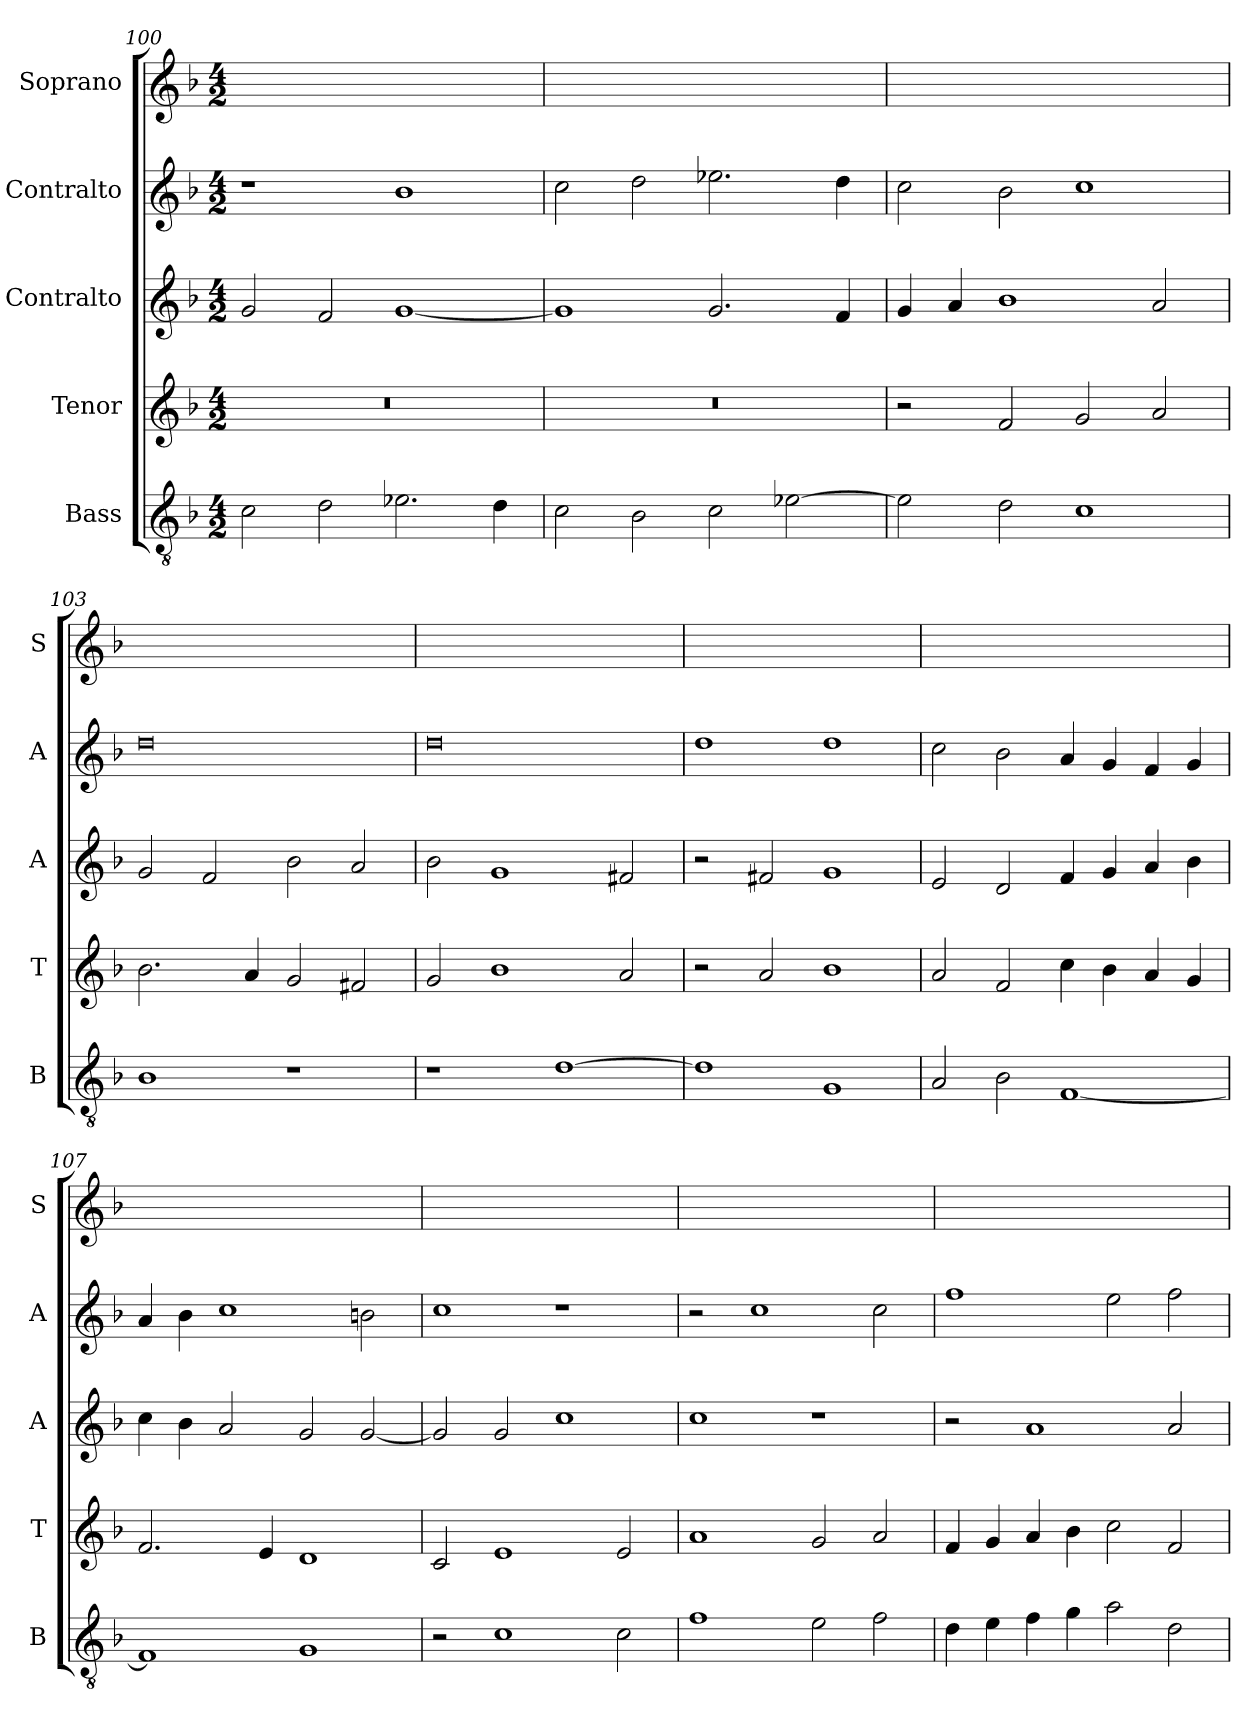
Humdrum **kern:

**kern	**kern	**kern	**kern	**kern
*part5	*part4	*part3	*part2	*part1
*staff5	*staff4	*staff3	*staff2	*staff1
*I"Bass	*I"Tenor	*I"Contralto	*I"Contralto	*I"Soprano
*I'B	*I'T	*I'A	*I'A	*I'S
*clefGv2	*clefG2	*clefG2	*clefG2	*clefG2
*k[b-]	*k[b-]	*k[b-]	*k[b-]	*k[b-]
*G:dor	*G:dor	*G:dor	*G:dor	*G:dor
*M4/2	*M4/2	*M4/2	*M4/2	*M4/2
=100	=100	=100	=100	=100
2c	0r	2g	1r	0ryy
2d	.	2f	.	.
2.e-X	.	[1g	1b-	.
4d	.	.	.	.
=101	=101	=101	=101	=101
2c	0r	1g]	2cc	0ryy
2B-	.	.	2dd	.
2c	.	2.g	2.ee-X	.
[2e-X	.	.	.	.
.	.	4f	4dd	.
=102	=102	=102	=102	=102
2e-]	2r	4g	2cc	0ryy
.	.	4a	.	.
2d	2f	1b-	2b-	.
1c	2g	.	1cc	.
.	2a	2a	.	.
=103	=103	=103	=103	=103
1B-	2.b-	2g	0dd	0ryy
.	.	2f	.	.
.	4a	.	.	.
1r	2g	2b-	.	.
.	2f#X	2a	.	.
=104	=104	=104	=104	=104
1r	2g	2b-	0dd	0ryy
.	1b-	1g	.	.
[1d	.	.	.	.
.	2a	2f#X	.	.
=105	=105	=105	=105	=105
1d]	2r	2r	1dd	0ryy
.	2a	2f#X	.	.
1G	1b-	1g	1dd	.
=106	=106	=106	=106	=106
2A	2a	2e	2cc	0ryy
2B-	2f	2d	2b-	.
[1F	4cc	4f	4a	.
.	4b-	4g	4g	.
.	4a	4a	4f	.
.	4g	4b-	4g	.
=107	=107	=107	=107	=107
1F]	2.f	4cc	4a	0ryy
.	.	4b-	4b-	.
.	.	2a	1cc	.
.	4e	.	.	.
1G	1d	2g	.	.
.	.	[2g	2bn	.
=108	=108	=108	=108	=108
2r	2c	2g]	1cc	0ryy
1c	1e	2g	.	.
.	.	1cc	1r	.
2c	2e	.	.	.
=109	=109	=109	=109	=109
1f	1a	1cc	2r	0ryy
.	.	.	1cc	.
2e	2g	1r	.	.
2f	2a	.	2cc	.
=110	=110	=110	=110	=110
4d	4f	2r	1ff	0ryy
4e	4g	.	.	.
4f	4a	1a	.	.
4g	4b-	.	.	.
2a	2cc	.	2ee	.
2d	2f	2a	2ff	.
=	=	=	=	=
*-	*-	*-	*-	*-
